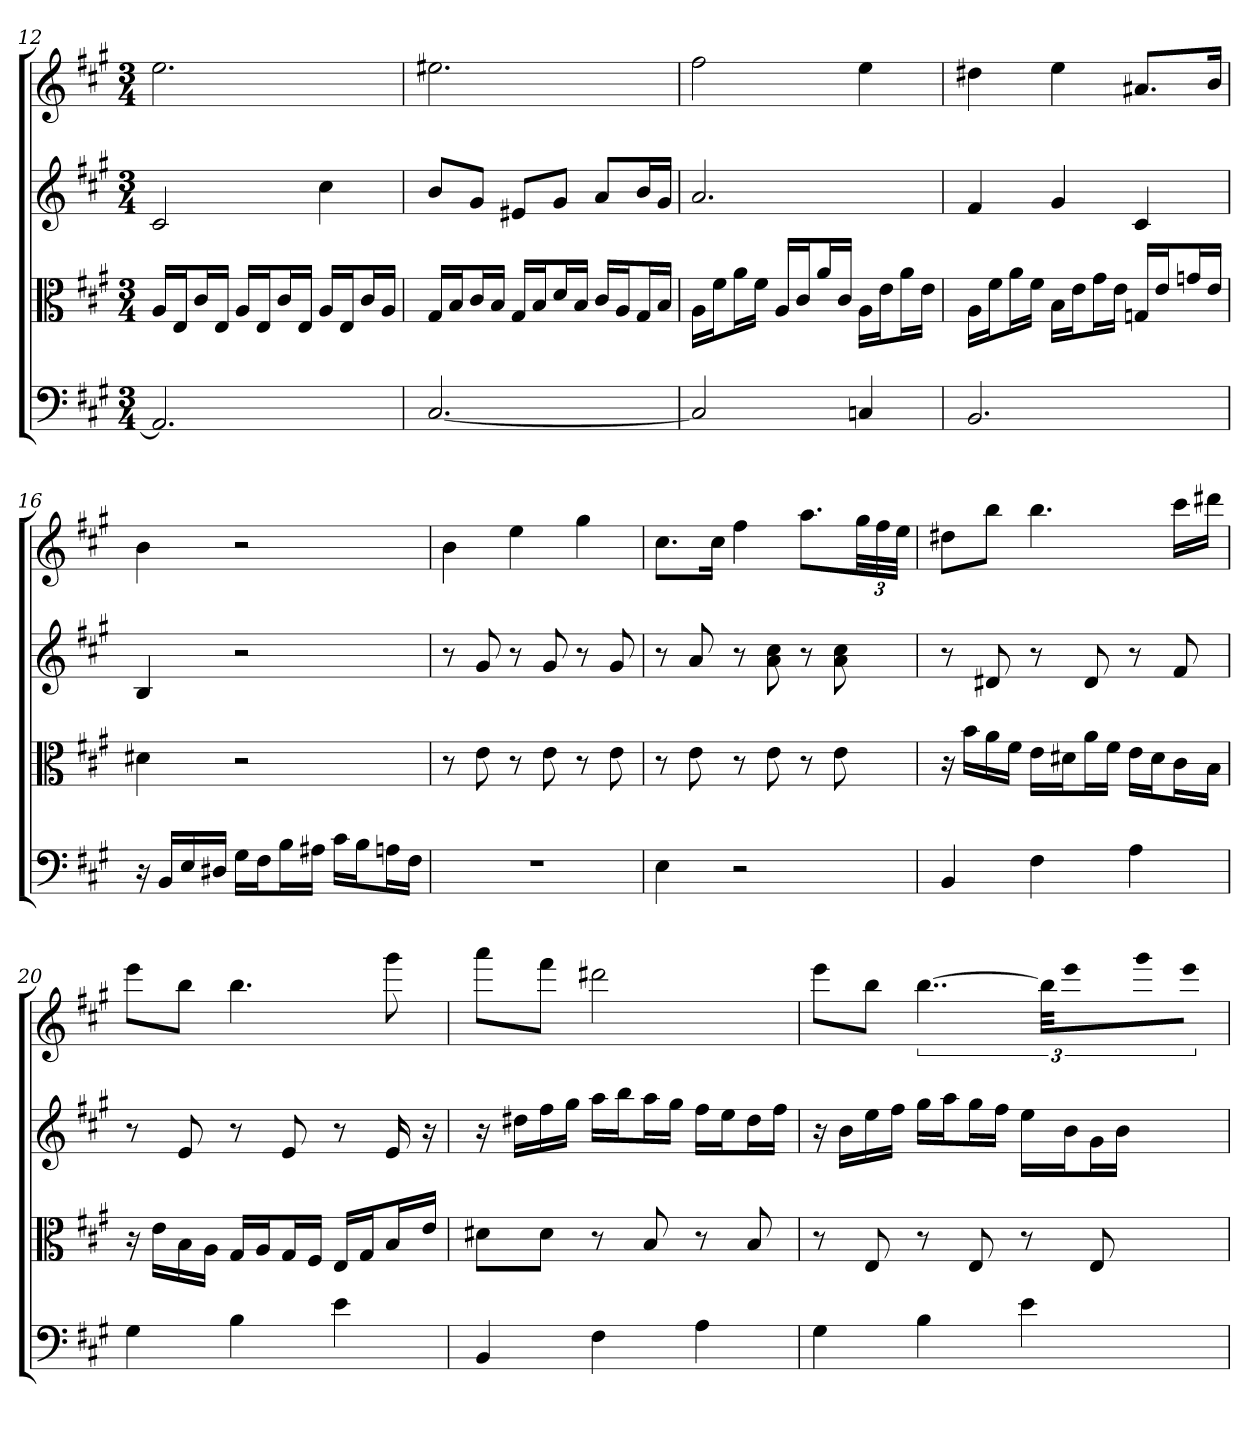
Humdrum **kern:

**kern	**kern	**kern	**kern
*part4	*part3	*part2	*part1
*staff4	*staff3	*staff2	*staff1
*clefF4	*clefC3	*	*
*k[f#c#g#]	*k[f#c#g#]	*k[f#c#g#]	*k[f#c#g#]
*A:	*A:	*A:	*A:
*M3/4	*M3/4	*M3/4	*M3/4
=12	=12	=12	=12
2.AA]	16A/LL	2c#	2.ee
.	16E/J	.	.
.	16c#/L	.	.
.	16E/JJ	.	.
.	16A/LL	.	.
.	16E/J	.	.
.	16c#/L	.	.
.	16E/JJ	.	.
.	16A/LL	4cc#	.
.	16E/J	.	.
.	16c#/L	.	.
.	16A/JJ	.	.
=13	=13	=13	=13
[2.C#	16G#/LL	8bL	2.ee#X
.	16B/J	.	.
.	16c#/L	8g#J	.
.	16B/JJ	.	.
.	16G#/LL	8e#XL	.
.	16B/J	.	.
.	16d/L	8g#J	.
.	16B/JJ	.	.
.	16c#/LL	8aL	.
.	16A/J	.	.
.	16G#/L	16bL	.
.	16B/JJ	16g#JJ	.
=14	=14	=14	=14
2C#]	16A\LL	2.a	2ff#
.	16f#\J	.	.
.	16a\L	.	.
.	16f#\JJ	.	.
.	16A/LL	.	.
.	16c#/J	.	.
.	16a/L	.	.
.	16c#/JJ	.	.
4Cn	16A\LL	.	4ee
.	16e\J	.	.
.	16a\L	.	.
.	16e\JJ	.	.
=15	=15	=15	=15
2.BB	16A\LL	4f#	4dd#X
.	16f#\J	.	.
.	16a\L	.	.
.	16f#\JJ	.	.
.	16B\LL	4g#	4ee
.	16e\J	.	.
.	16g#\L	.	.
.	16e\JJ	.	.
.	16Gn/LL	4c#	8.a#XL
.	16e/J	.	.
.	16gn/L	.	.
.	16e/JJ	.	16bJk
=16	=16	=16	=16
16r	4d#X	4B	4b
16BB/LL	.	.	.
16E/	.	.	.
16D#X/JJ	.	.	.
16G#\LL	2r	2r	2r
16F#\J	.	.	.
16B\L	.	.	.
16A#X\JJ	.	.	.
16c#\LL	.	.	.
16B\J	.	.	.
16An\L	.	.	.
16F#\JJ	.	.	.
=17	=17	=17	=17
2.r	8r	8r	4b
.	8e	8g#	.
.	8r	8r	4ee
.	8e	8g#	.
.	8r	8r	4gg#
.	8e	8g#	.
=18	=18	=18	=18
4E	8r	8r	8.cc#L
.	8e	8a	.
.	.	.	16cc#Jk
2r	8r	8r	4ff#
.	8e	8a 8cc#	.
.	8r	8r	8.aaL
.	8e	8a 8cc#	.
.	.	.	48gg#LL
.	.	.	48ff#
.	.	.	48eeJJJ
=19	=19	=19	=19
4BB	16r	8r	8dd#XL
.	16b\LL	.	.
.	16a\	8d#X	8bbJ
.	16f#\JJ	.	.
4F#	16e\LL	8r	4.bb
.	16d#X\J	.	.
.	16a\L	8d#	.
.	16f#\JJ	.	.
4A	16e\LL	8r	.
.	16d#\J	.	.
.	16c#\L	8f#	16ccc#LL
.	16B\JJ	.	16ddd#XJJ
=20	=20	=20	=20
4G#	16r	8r	8eeeL
.	16e\LL	.	.
.	16B\	8e	8bbJ
.	16A\JJ	.	.
4B	16G#/LL	8r	4.bb
.	16A/J	.	.
.	16G#/L	8e	.
.	16F#/JJ	.	.
4e	16E/LL	8r	.
.	16G#/J	.	.
.	16B/L	16e	8ggg#
.	16e/JJ	16r	.
=21	=21	=21	=21
4BB	8d#X\L	16r	8aaaL
.	.	16dd#XLL	.
.	8d#\J	16ff#	8fff#J
.	.	16gg#JJ	.
4F#	8r	16aaLL	2ddd#X
.	.	16bbJ	.
.	8B	16aaL	.
.	.	16gg#JJ	.
4A	8r	16ff#LL	.
.	.	16eeJ	.
.	8B	16dd#L	.
.	.	16ff#JJ	.
=22	=22	=22	=22
4G#	8r	16r	8eeeL
.	.	16bLL	.
.	8E	16ee	8bbJ
.	.	16ff#JJ	.
4B	8r	16gg#LL	[6..bb
.	.	16aaJ	.
.	8E	16gg#L	.
.	.	16ff#JJ	.
4e	8r	16eeLL	.
.	.	.	48bbKLL]
.	.	16bJ	16eeeJ
.	8E	16g#L	16ggg#L
.	.	16bJJ	16eeeJJ
=	=	=	=
*-	*-	*-	*-
